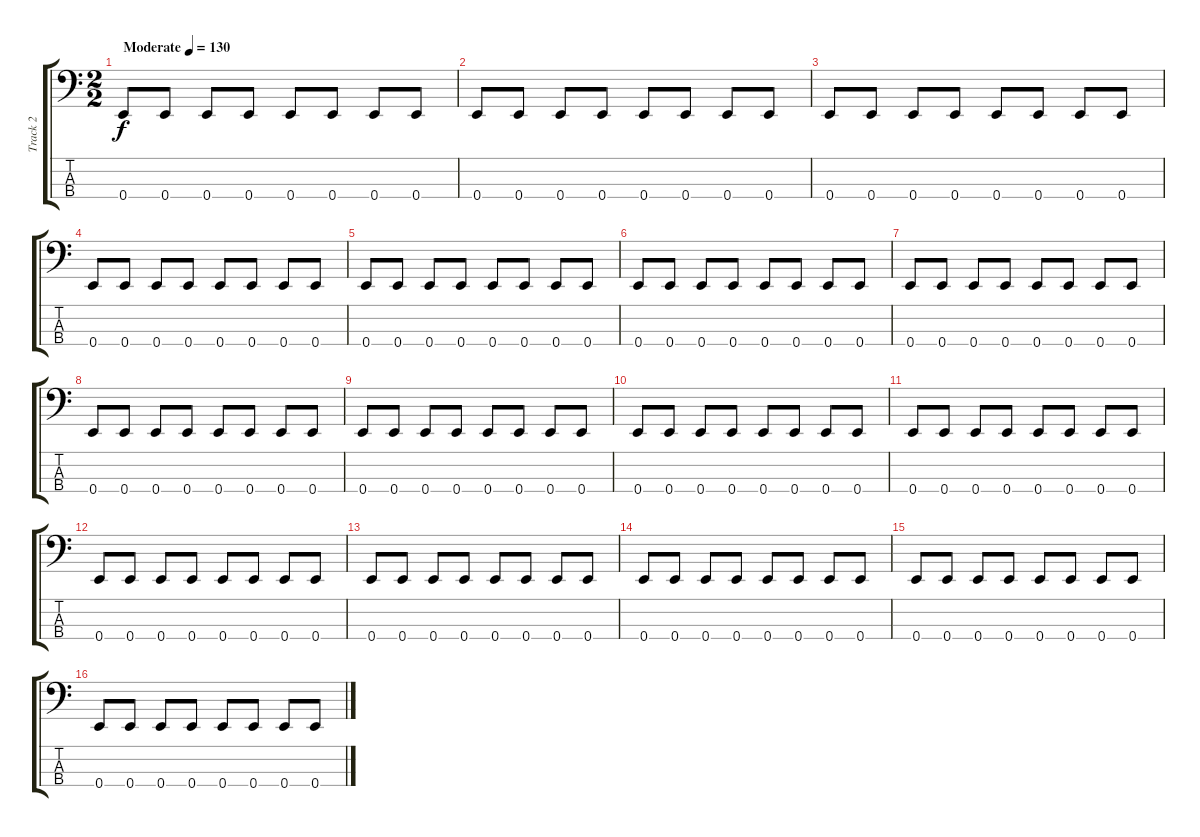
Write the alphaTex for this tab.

\track ("Track 2" "Track 2") {instrument electricbassfinger}
\staff {score tabs}
\tuning (G2 D2 A1 E1) {hide}
\ts (2 2)
\tempo (130 "Moderate")
\clef f4
\ks c
0.4.8{dy f instrument electricbassfinger} 0.4.8 0.4.8 0.4.8 0.4.8 0.4.8 0.4.8 0.4.8 |
0.4.8 0.4.8 0.4.8 0.4.8 0.4.8 0.4.8 0.4.8 0.4.8 |
0.4.8 0.4.8 0.4.8 0.4.8 0.4.8 0.4.8 0.4.8 0.4.8 |
0.4.8 0.4.8 0.4.8 0.4.8 0.4.8 0.4.8 0.4.8 0.4.8 |
0.4.8 0.4.8 0.4.8 0.4.8 0.4.8 0.4.8 0.4.8 0.4.8 |
0.4.8 0.4.8 0.4.8 0.4.8 0.4.8 0.4.8 0.4.8 0.4.8 |
0.4.8 0.4.8 0.4.8 0.4.8 0.4.8 0.4.8 0.4.8 0.4.8 |
0.4.8 0.4.8 0.4.8 0.4.8 0.4.8 0.4.8 0.4.8 0.4.8 |
0.4.8 0.4.8 0.4.8 0.4.8 0.4.8 0.4.8 0.4.8 0.4.8 |
0.4.8 0.4.8 0.4.8 0.4.8 0.4.8 0.4.8 0.4.8 0.4.8 |
0.4.8 0.4.8 0.4.8 0.4.8 0.4.8 0.4.8 0.4.8 0.4.8 |
0.4.8 0.4.8 0.4.8 0.4.8 0.4.8 0.4.8 0.4.8 0.4.8 |
0.4.8 0.4.8 0.4.8 0.4.8 0.4.8 0.4.8 0.4.8 0.4.8 |
0.4.8 0.4.8 0.4.8 0.4.8 0.4.8 0.4.8 0.4.8 0.4.8 |
0.4.8 0.4.8 0.4.8 0.4.8 0.4.8 0.4.8 0.4.8 0.4.8 |
0.4.8 0.4.8 0.4.8 0.4.8 0.4.8 0.4.8 0.4.8 0.4.8
